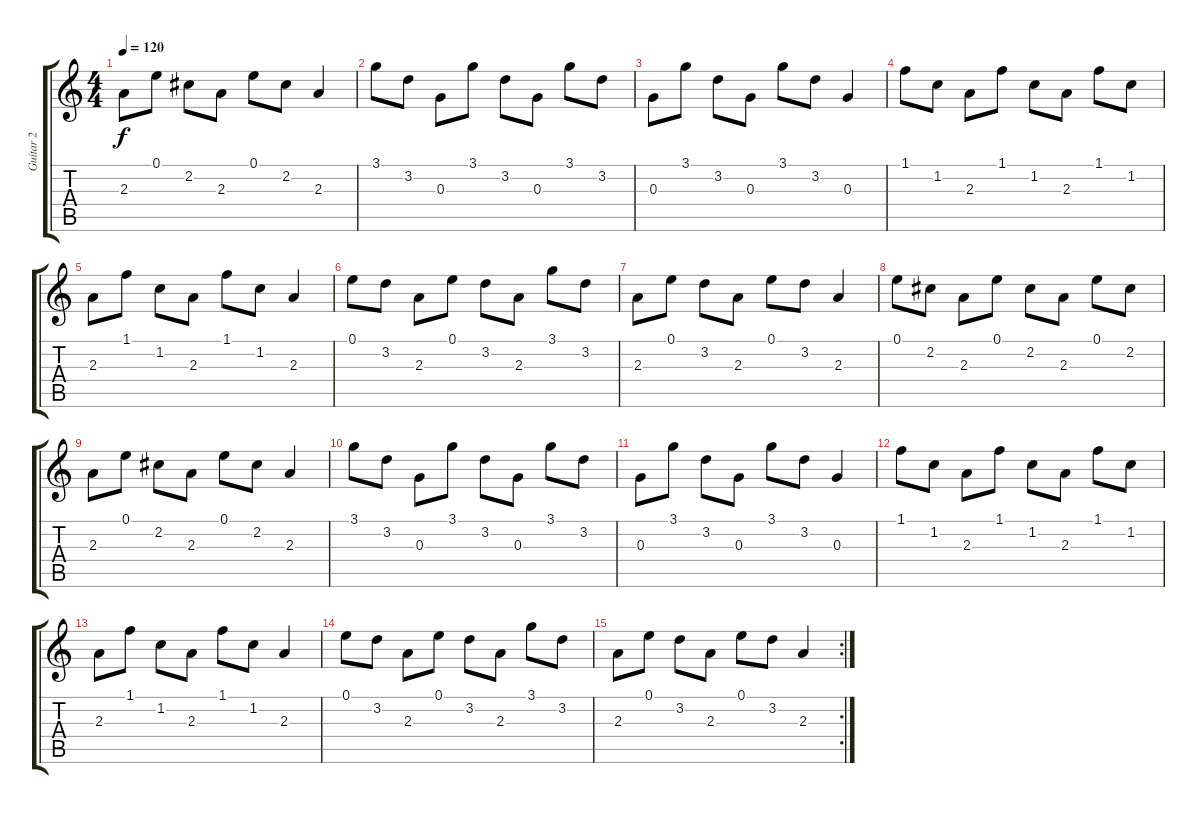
\track ("Guitar 2" "Guitar 2") {instrument distortionguitar}
\staff {score tabs}
\tuning (E4 B3 G3 D3 A2 E2) {hide}
\ts (4 4)
\tempo 120
\clef g2
\ks c
2.3.8{dy f} 0.1.8 2.2.8 2.3.8 0.1.8 2.2.8 2.3.4 |
3.1.8 3.2.8 0.3.8 3.1.8 3.2.8 0.3.8 3.1.8 3.2.8 |
0.3.8 3.1.8 3.2.8 0.3.8 3.1.8 3.2.8 0.3.4 |
1.1.8 1.2.8 2.3.8 1.1.8 1.2.8 2.3.8 1.1.8 1.2.8 |
2.3.8 1.1.8 1.2.8 2.3.8 1.1.8 1.2.8 2.3.4 |
0.1.8 3.2.8 2.3.8 0.1.8 3.2.8 2.3.8 3.1.8 3.2.8 |
2.3.8 0.1.8 3.2.8 2.3.8 0.1.8 3.2.8 2.3.4 |
0.1.8 2.2.8 2.3.8 0.1.8 2.2.8 2.3.8 0.1.8 2.2.8 |
2.3.8 0.1.8 2.2.8 2.3.8 0.1.8 2.2.8 2.3.4 |
3.1.8 3.2.8 0.3.8 3.1.8 3.2.8 0.3.8 3.1.8 3.2.8 |
0.3.8 3.1.8 3.2.8 0.3.8 3.1.8 3.2.8 0.3.4 |
1.1.8 1.2.8 2.3.8 1.1.8 1.2.8 2.3.8 1.1.8 1.2.8 |
2.3.8 1.1.8 1.2.8 2.3.8 1.1.8 1.2.8 2.3.4 |
0.1.8 3.2.8 2.3.8 0.1.8 3.2.8 2.3.8 3.1.8 3.2.8 |
\rc 2
2.3.8 0.1.8 3.2.8 2.3.8 0.1.8 3.2.8 2.3.4
